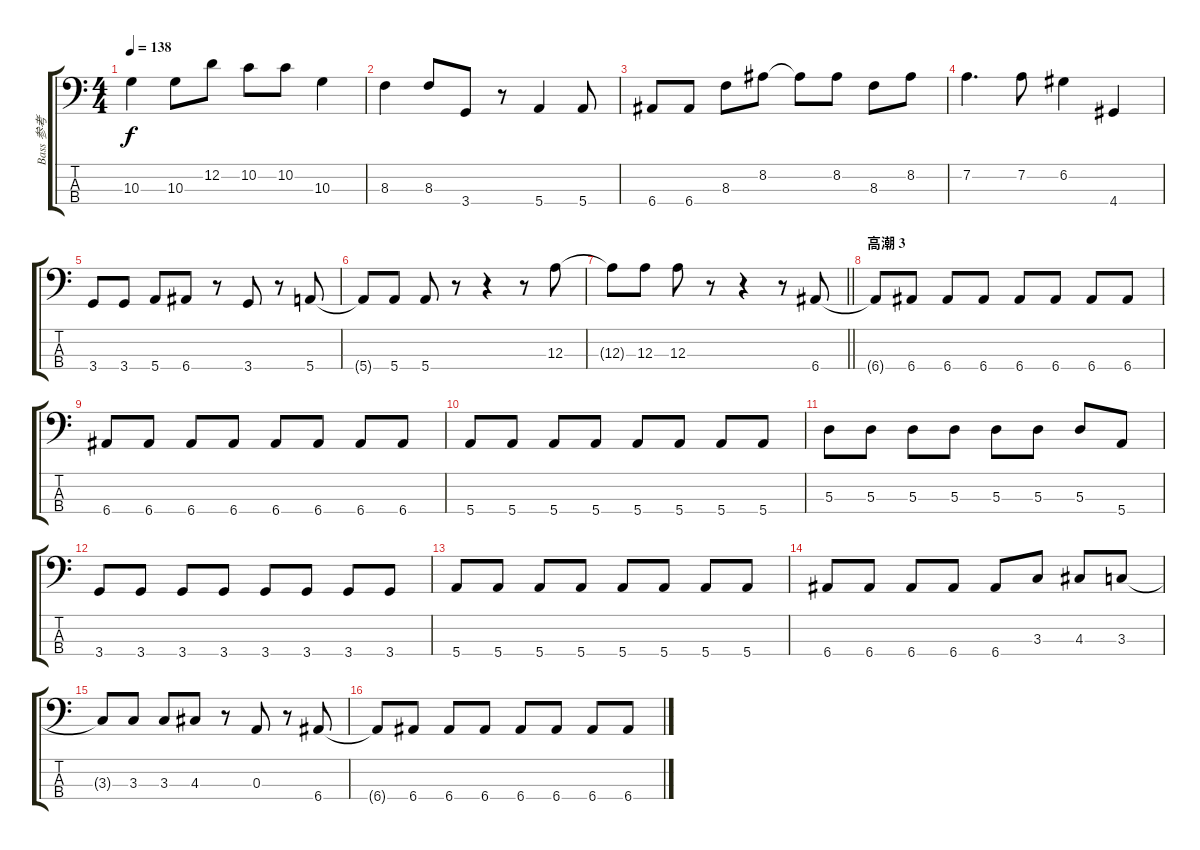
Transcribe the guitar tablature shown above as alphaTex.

\track ("Bass 参考" "Bass 参考") {instrument electricbassfinger}
\staff {score tabs}
\tuning (G2 D2 A1 E1) {hide}
\ts (4 4)
\tempo 138
\clef f4
\ks c
10.3.4{dy f} 10.3.8 12.2.8 10.2.8 10.2.8 10.3.4 |
8.3.4 8.3.8 3.4.8 r.8 5.4.4 5.4.8 |
6.4.8 6.4.8 8.3.8 8.2.8 8.2{t}.8 8.2.8 8.3.8 8.2.8 |
7.2.4{d} 7.2.8 6.2.4 4.4.4 |
3.4.8 3.4.8 5.4.8 6.4.8 r.8 3.4.8 r.8 5.4.8 |
5.4{t}.8 5.4.8 5.4.8 r.8 r.4 r.8 12.3.8 |
\barLineRight lightlight
12.3{t}.8 12.3.8 12.3.8 r.8 r.4 r.8 6.4.8 |
\section ("" "高潮 3")
6.4{t}.8 6.4.8 6.4.8 6.4.8 6.4.8 6.4.8 6.4.8 6.4.8 |
6.4.8 6.4.8 6.4.8 6.4.8 6.4.8 6.4.8 6.4.8 6.4.8 |
5.4.8 5.4.8 5.4.8 5.4.8 5.4.8 5.4.8 5.4.8 5.4.8 |
5.3.8 5.3.8 5.3.8 5.3.8 5.3.8 5.3.8 5.3.8 5.4.8 |
3.4.8 3.4.8 3.4.8 3.4.8 3.4.8 3.4.8 3.4.8 3.4.8 |
5.4.8 5.4.8 5.4.8 5.4.8 5.4.8 5.4.8 5.4.8 5.4.8 |
6.4.8 6.4.8 6.4.8 6.4.8 6.4.8 3.3.8 4.3.8 3.3.8 |
3.3{t}.8 3.3.8 3.3.8 4.3.8 r.8 0.3.8 r.8 6.4.8 |
6.4{t}.8 6.4.8 6.4.8 6.4.8 6.4.8 6.4.8 6.4.8 6.4.8
